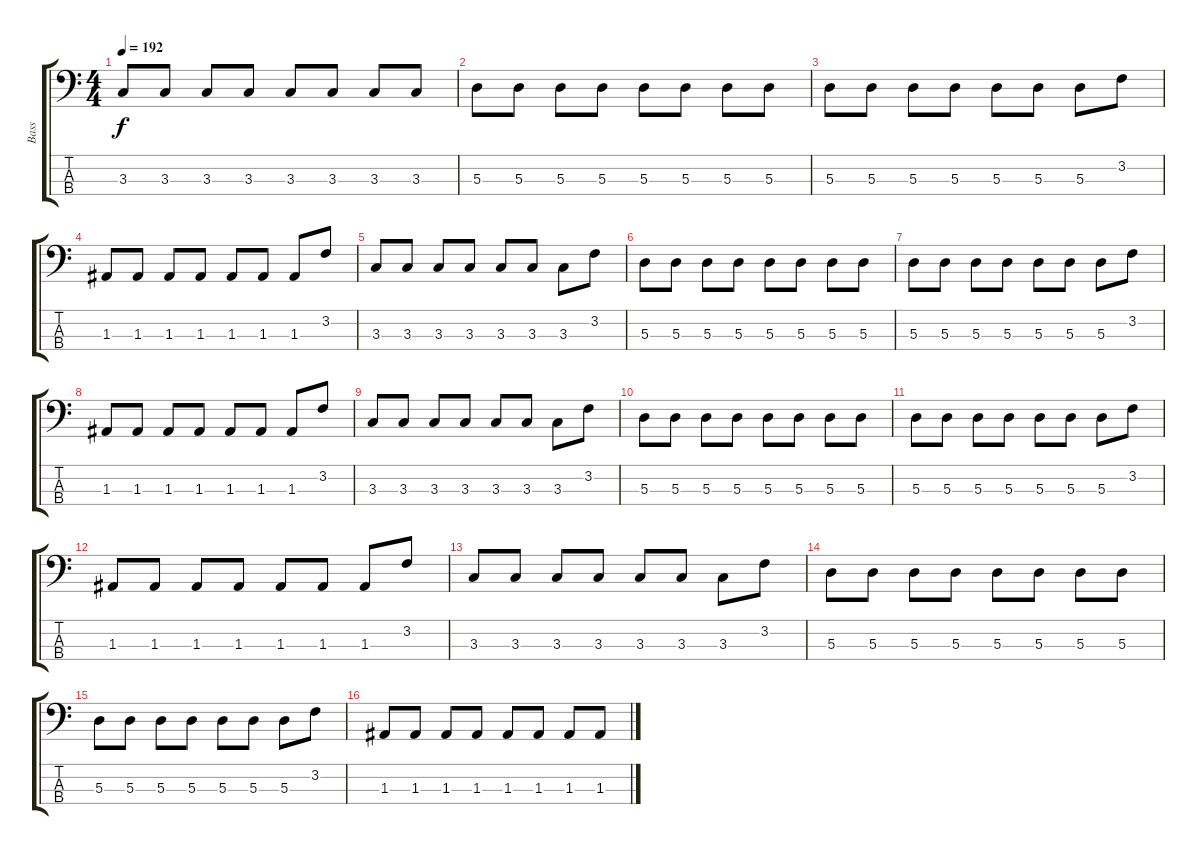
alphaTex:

\track ("Bass" "Bass") {instrument electricbasspick}
\staff {score tabs}
\tuning (G2 D2 A1 E1) {hide}
\ts (4 4)
\tempo 192
\clef f4
\ks c
3.3.8{dy f} 3.3.8 3.3.8 3.3.8 3.3.8 3.3.8 3.3.8 3.3.8 |
5.3.8 5.3.8 5.3.8 5.3.8 5.3.8 5.3.8 5.3.8 5.3.8 |
5.3.8 5.3.8 5.3.8 5.3.8 5.3.8 5.3.8 5.3.8 3.2.8 |
1.3.8 1.3.8 1.3.8 1.3.8 1.3.8 1.3.8 1.3.8 3.2.8 |
3.3.8 3.3.8 3.3.8 3.3.8 3.3.8 3.3.8 3.3.8 3.2.8 |
5.3.8 5.3.8 5.3.8 5.3.8 5.3.8 5.3.8 5.3.8 5.3.8 |
5.3.8 5.3.8 5.3.8 5.3.8 5.3.8 5.3.8 5.3.8 3.2.8 |
1.3.8 1.3.8 1.3.8 1.3.8 1.3.8 1.3.8 1.3.8 3.2.8 |
3.3.8 3.3.8 3.3.8 3.3.8 3.3.8 3.3.8 3.3.8 3.2.8 |
5.3.8 5.3.8 5.3.8 5.3.8 5.3.8 5.3.8 5.3.8 5.3.8 |
5.3.8 5.3.8 5.3.8 5.3.8 5.3.8 5.3.8 5.3.8 3.2.8 |
1.3.8 1.3.8 1.3.8 1.3.8 1.3.8 1.3.8 1.3.8 3.2.8 |
3.3.8 3.3.8 3.3.8 3.3.8 3.3.8 3.3.8 3.3.8 3.2.8 |
5.3.8 5.3.8 5.3.8 5.3.8 5.3.8 5.3.8 5.3.8 5.3.8 |
5.3.8 5.3.8 5.3.8 5.3.8 5.3.8 5.3.8 5.3.8 3.2.8 |
1.3.8 1.3.8 1.3.8 1.3.8 1.3.8 1.3.8 1.3.8 1.3.8
